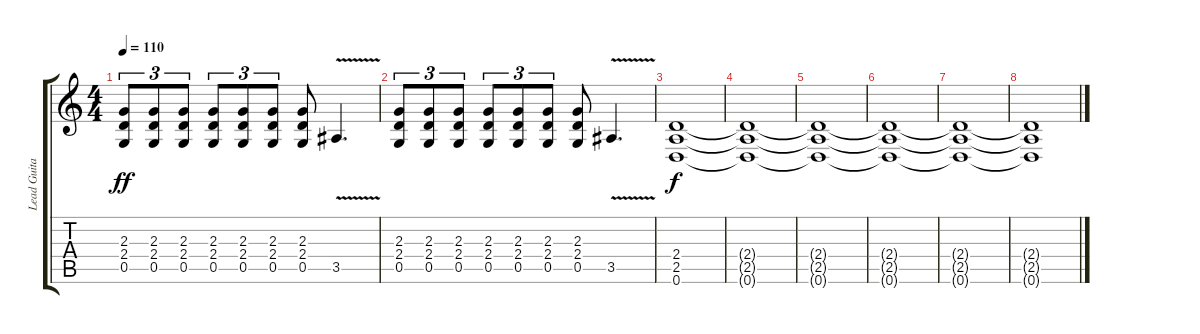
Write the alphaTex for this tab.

\track ("Lead Guitar" "Lead Guita") {instrument distortionguitar}
\staff {score tabs}
\tuning (D4 A3 F3 C3 G2 D2) {hide}
\ts (4 4)
\tempo 110
\clef g2
\ks c
(2.3 2.4 0.5).8{tu (3 2) dy ff} (2.3 2.4 0.5).8{tu (3 2)} (2.3 2.4 0.5).8{tu (3 2)} (2.3 2.4 0.5).8{tu (3 2)} (2.3 2.4 0.5).8{tu (3 2)} (2.3 2.4 0.5).8{tu (3 2)} (2.3 2.4 0.5).8 3.5{v}.4{d} |
(2.3 2.4 0.5).8{tu (3 2)} (2.3 2.4 0.5).8{tu (3 2)} (2.3 2.4 0.5).8{tu (3 2)} (2.3 2.4 0.5).8{tu (3 2)} (2.3 2.4 0.5).8{tu (3 2)} (2.3 2.4 0.5).8{tu (3 2)} (2.3 2.4 0.5).8 3.5{v}.4{d} |
(2.4 2.5 0.6).1{dy f} |
(2.4{t} 2.5{t} 0.6{t}).1 |
(2.4{t} 2.5{t} 0.6{t}).1 |
(2.4{t} 2.5{t} 0.6{t}).1 |
(2.4{t} 2.5{t} 0.6{t}).1 |
(2.4{t} 2.5{t} 0.6{t}).1
